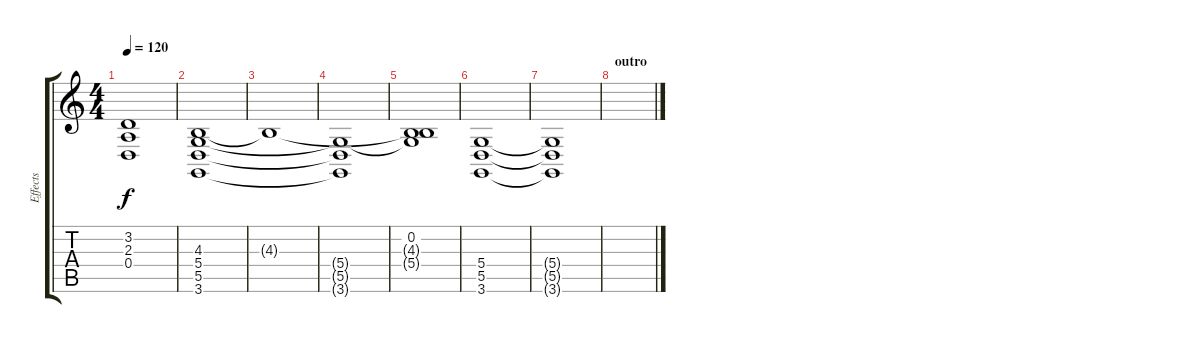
\track ("Effects" "Effects") {instrument seashore}
\staff {score tabs}
\tuning (E4 B3 G3 D3 A2 E2) {hide}
\ts (4 4)
\tempo 120
\clef g2
\ks c
(3.2{t} 2.3{t} 0.4{t}).1{dy f} |
(4.3 5.4 5.5 3.6).1 |
4.3{t}.1 |
(5.4{t} 5.5{t} 3.6{t}).1 |
(0.2 4.3{t} 5.4{t}).1 |
(5.4 5.5 3.6).1 |
(5.4{t} 5.5{t} 3.6{t}).1 |
\section ("" "outro")
